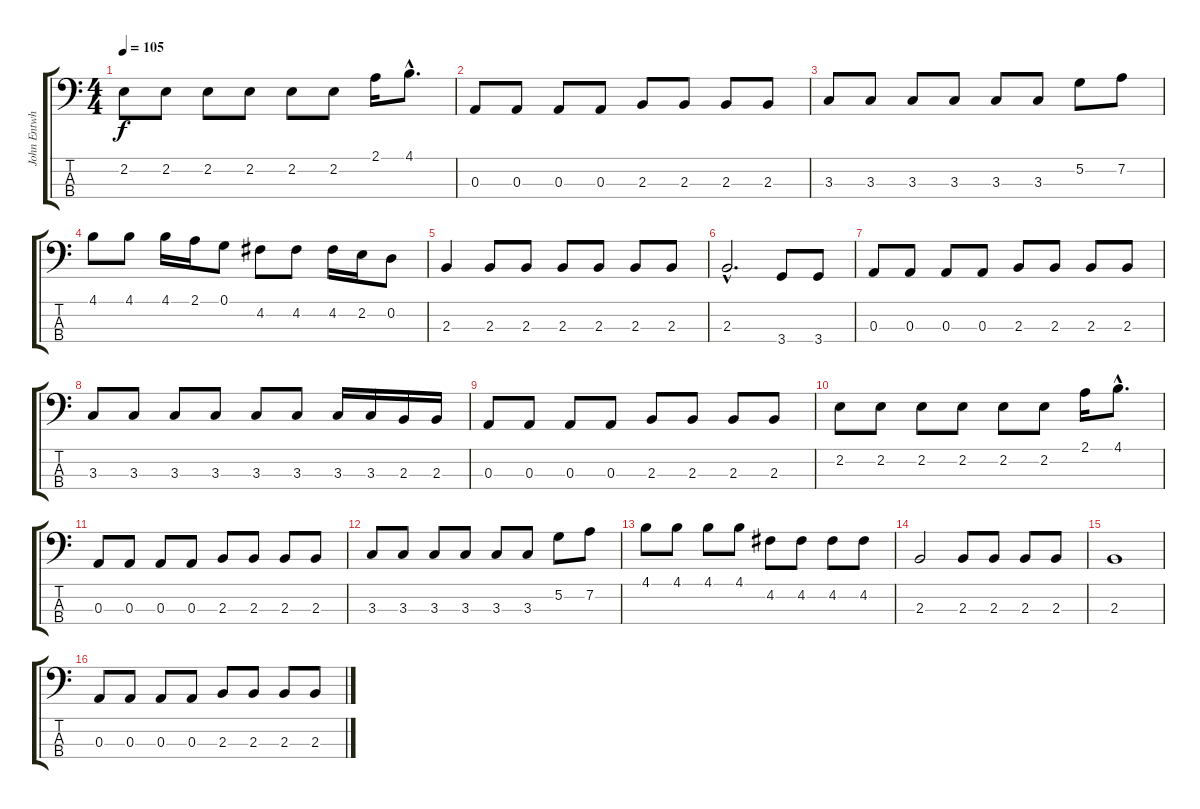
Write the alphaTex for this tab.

\track ("John Entwhistle" "John Entwh") {instrument electricbassfinger}
\staff {score tabs}
\tuning (G2 D2 A1 E1) {hide}
\ts (4 4)
\tempo 105
\clef f4
\ks c
2.2.8{dy f} 2.2.8 2.2.8 2.2.8 2.2.8 2.2.8 2.1.16 4.1{hac}.8{d} |
0.3.8 0.3.8 0.3.8 0.3.8 2.3.8 2.3.8 2.3.8 2.3.8 |
3.3.8 3.3.8 3.3.8 3.3.8 3.3.8 3.3.8 5.2.8 7.2.8 |
4.1.8 4.1.8 4.1.16 2.1.16 0.1.8 4.2.8 4.2.8 4.2.16 2.2.16 0.2.8 |
2.3.4 2.3.8 2.3.8 2.3.8 2.3.8 2.3.8 2.3.8 |
2.3{hac}.2{d} 3.4.8 3.4.8 |
0.3.8 0.3.8 0.3.8 0.3.8 2.3.8 2.3.8 2.3.8 2.3.8 |
3.3.8 3.3.8 3.3.8 3.3.8 3.3.8 3.3.8 3.3.16 3.3.16 2.3.16 2.3.16 |
0.3.8 0.3.8 0.3.8 0.3.8 2.3.8 2.3.8 2.3.8 2.3.8 |
2.2.8 2.2.8 2.2.8 2.2.8 2.2.8 2.2.8 2.1.16 4.1{hac}.8{d} |
0.3.8 0.3.8 0.3.8 0.3.8 2.3.8 2.3.8 2.3.8 2.3.8 |
3.3.8 3.3.8 3.3.8 3.3.8 3.3.8 3.3.8 5.2.8 7.2.8 |
4.1.8 4.1.8 4.1.8 4.1.8 4.2.8 4.2.8 4.2.8 4.2.8 |
2.3.2 2.3.8 2.3.8 2.3.8 2.3.8 |
2.3.1 |
0.3.8 0.3.8 0.3.8 0.3.8 2.3.8 2.3.8 2.3.8 2.3.8
